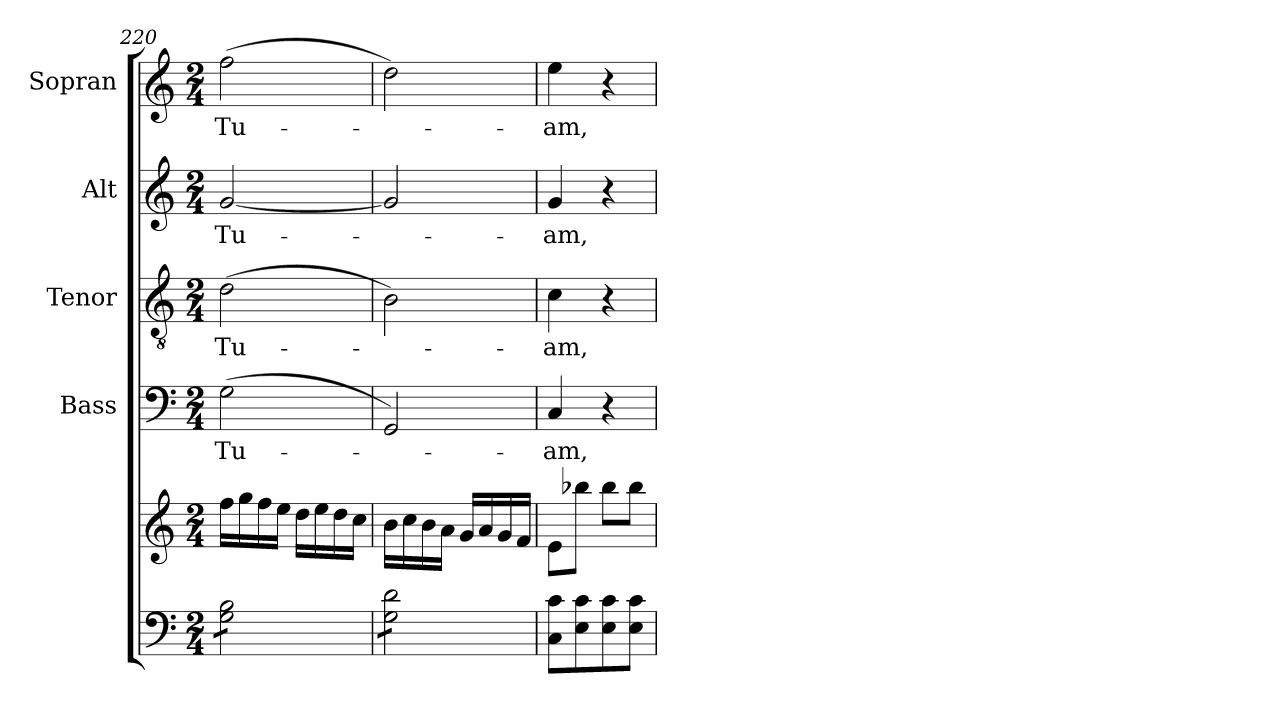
**kern	**kern	**kern	**text	**kern	**text	**kern	**text	**kern	**text
*part5	*part5	*part4	*part4	*part3	*part3	*part2	*part2	*part1	*part1
*staff6	*staff5	*staff4	*staff4	*staff3	*staff3	*staff2	*staff2	*staff1	*staff1
*	*	*I"Bass	*	*I"Tenor	*	*I"Alt	*	*I"Sopran	*
*	*	*I'B.	*	*I'T.	*	*I'A.	*	*I'S.	*
*clefF4	*clefG2	*clefF4	*	*clefGv2	*	*clefG2	*	*clefG2	*
*k[]	*k[]	*k[]	*	*k[]	*	*k[]	*	*k[]	*
*C:	*C:	*C:	*	*C:	*	*C:	*	*C:	*
*M2/4	*M2/4	*M2/4	*	*M2/4	*	*M2/4	*	*M2/4	*
=220	=220	=220	=220	=220	=220	=220	=220	=220	=220
!	!	!	!LO:LY:b	!	!LO:LY:b	!	!LO:LY:b	!	!LO:LY:b
*tremolo	*	*	*	*	*	*	*	*	*
8G\ 8B\L	16ff\LL	(>2G\	Tu-	(>2d\	Tu-	[2g/	Tu-	(>2ff\	Tu-
.	16gg\	.	.	.	.	.	.	.	.
8G\ 8B\	16ff\	.	.	.	.	.	.	.	.
.	16ee\JJ	.	.	.	.	.	.	.	.
8G\ 8B\	16dd\LL	.	.	.	.	.	.	.	.
.	16ee\	.	.	.	.	.	.	.	.
8G\ 8B\J	16dd\	.	.	.	.	.	.	.	.
.	16cc\JJ	.	.	.	.	.	.	.	.
=221	=221	=221	=221	=221	=221	=221	=221	=221	=221
8G\ 8d\L	16b\LL	2GG/)	.	2B\)	.	2g/]	.	2dd\)	.
.	16cc\	.	.	.	.	.	.	.	.
8G\ 8d\	16b\	.	.	.	.	.	.	.	.
.	16a\JJ	.	.	.	.	.	.	.	.
8G\ 8d\	16g/LL	.	.	.	.	.	.	.	.
.	16a/	.	.	.	.	.	.	.	.
8G\ 8d\J	16g/	.	.	.	.	.	.	.	.
*Xtremolo	*	*	*	*	*	*	*	*	*
.	16f/JJ	.	.	.	.	.	.	.	.
=222	=222	=222	=222	=222	=222	=222	=222	=222	=222
!	!	!	!LO:LY:b	!	!LO:LY:b	!	!LO:LY:b	!	!LO:LY:b
8C\ 8c\L	8e\L	4C/	-am,	4c\	-am,	4g/	-am,	4ee\	-am,
8E\ 8c\	8bb-X\J	.	.	.	.	.	.	.	.
8E\ 8c\	8bb-\L	4r	.	4r	.	4r	.	4r	.
8E\ 8c\J	8bb-\J	.	.	.	.	.	.	.	.
=	=	=	=	=	=	=	=	=	=
*-	*-	*-	*-	*-	*-	*-	*-	*-	*-
